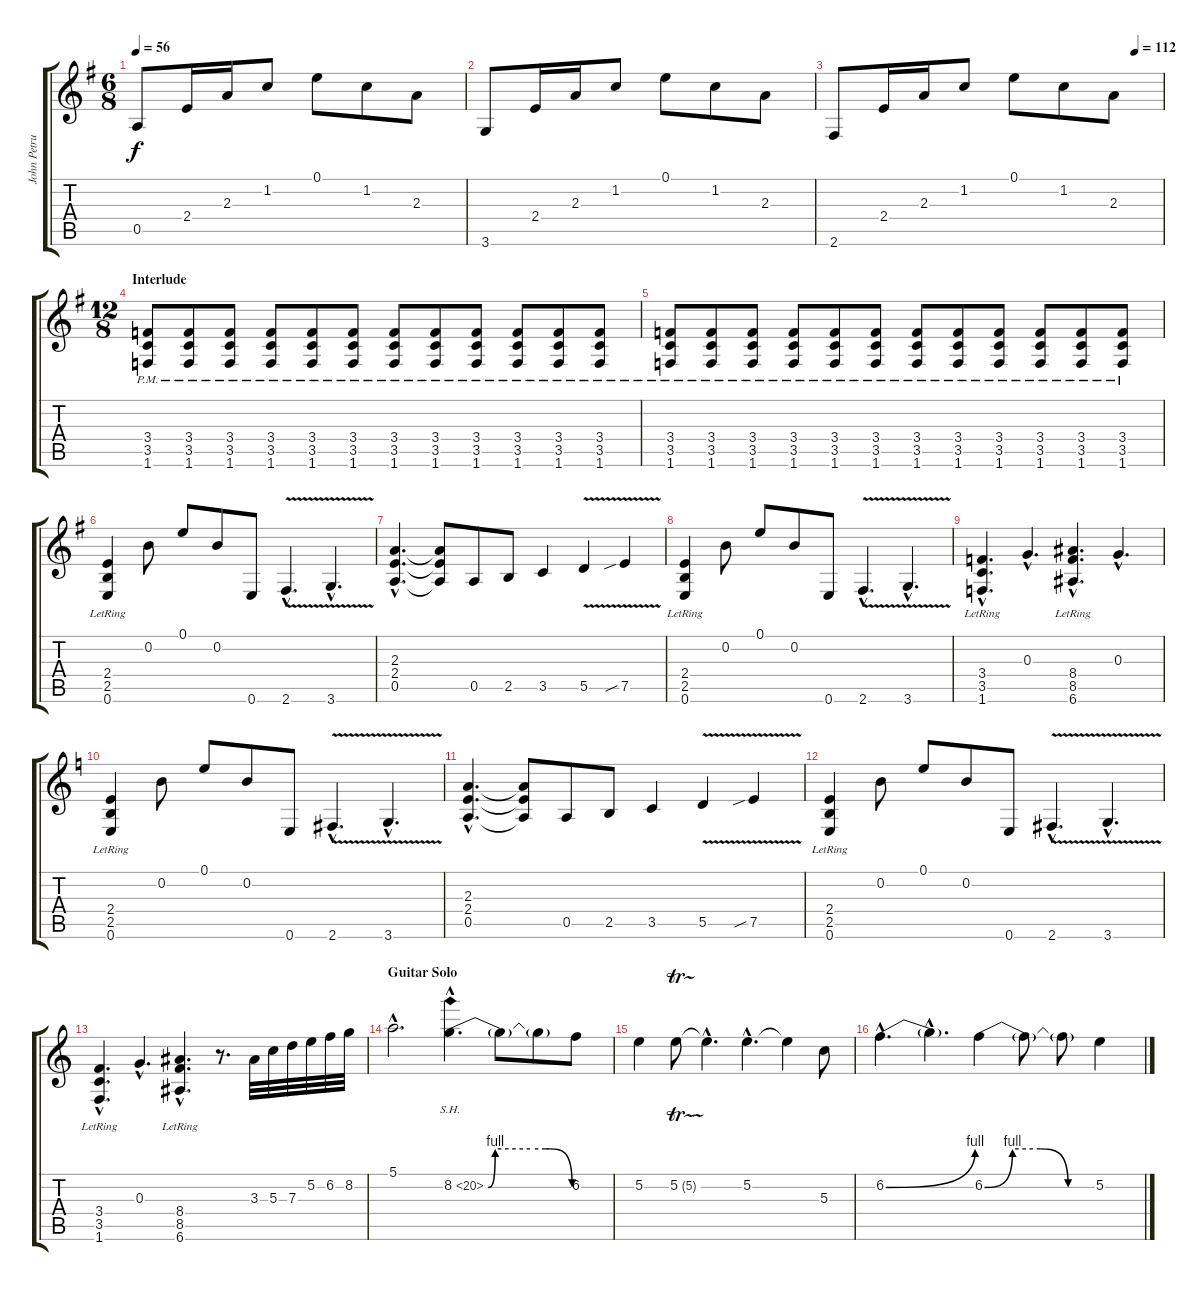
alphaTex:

\track ("John Petrucci" "John Petru") {instrument electricguitarclean}
\staff {score tabs}
\tuning (E4 B3 G3 D3 A2 E2) {hide}
\ts (6 8)
\tempo 56
\clef g2
\ks g
0.5.8{dy f} 2.4.16 2.3.16 1.2.8 0.1.8 1.2.8 2.3.8 |
3.6.8 2.4.16 2.3.16 1.2.8 0.1.8 1.2.8 2.3.8 |
\tempo (112 0.9166666666666666)
2.6.8 2.4.16 2.3.16 1.2.8 0.1.8 1.2.8 2.3.8 |
\ts (12 8)
\section ("" "Interlude")
(3.4{pm} 3.5{pm} 1.6{pm}).8{instrument distortionguitar} (3.4{pm} 3.5{pm} 1.6{pm}).8 (3.4{pm} 3.5{pm} 1.6{pm}).8 (3.4{pm} 3.5{pm} 1.6{pm}).8 (3.4{pm} 3.5{pm} 1.6{pm}).8 (3.4{pm} 3.5{pm} 1.6{pm}).8 (3.4{pm} 3.5{pm} 1.6{pm}).8 (3.4{pm} 3.5{pm} 1.6{pm}).8 (3.4{pm} 3.5{pm} 1.6{pm}).8 (3.4{pm} 3.5{pm} 1.6{pm}).8 (3.4{pm} 3.5{pm} 1.6{pm}).8 (3.4{pm} 3.5{pm} 1.6{pm}).8 |
(3.4{pm} 3.5{pm} 1.6{pm}).8 (3.4{pm} 3.5{pm} 1.6{pm}).8 (3.4{pm} 3.5{pm} 1.6{pm}).8 (3.4{pm} 3.5{pm} 1.6{pm}).8 (3.4{pm} 3.5{pm} 1.6{pm}).8 (3.4{pm} 3.5{pm} 1.6{pm}).8 (3.4{pm} 3.5{pm} 1.6{pm}).8 (3.4{pm} 3.5{pm} 1.6{pm}).8 (3.4{pm} 3.5{pm} 1.6{pm}).8 (3.4{pm} 3.5{pm} 1.6{pm}).8 (3.4{pm} 3.5{pm} 1.6{pm}).8 (3.4{pm} 3.5{pm} 1.6{pm}).8 |
(2.4{lr} 2.5 0.6{lr}).4 0.2.8 0.1.8 0.2.8 0.6.8 2.6{v hac}.4{d} 3.6{v hac}.4{d} |
(2.3{hac} 2.4{hac} 0.5{hac}).4{d} (2.3{t} 2.4{t} 0.5{t}).8 0.5.8 2.5.8 3.5.4 5.5{v}.4 7.5{v sib}.4 |
(2.4{lr} 2.5 0.6{lr}).4 0.2.8 0.1.8 0.2.8 0.6.8 2.6{v hac}.4{d} 3.6{v hac}.4{d} |
(3.4{hac lr} 3.5{hac lr} 1.6{hac lr}).4{d} 0.3{hac}.4{d} (8.4{hac lr} 8.5{hac} 6.6{hac lr}).4{d} 0.3{hac}.4{d} |
\ks c
(2.4{lr} 2.5 0.6{lr}).4 0.2.8 0.1.8 0.2.8 0.6.8 2.6{v hac}.4{d} 3.6{v hac}.4{d} |
(2.3{hac} 2.4{hac} 0.5{hac}).4{d} (2.3{t} 2.4{t} 0.5{t}).8 0.5.8 2.5.8 3.5.4 5.5{v}.4 7.5{v sib}.4 |
(2.4{lr} 2.5 0.6{lr}).4 0.2.8 0.1.8 0.2.8 0.6.8 2.6{v hac}.4{d} 3.6{v hac}.4{d} |
(3.4{hac lr} 3.5{hac lr} 1.6{hac lr}).4{d} 0.3{hac}.4{d} (8.4{hac lr} 8.5{hac} 6.6{hac lr}).4{d} r.8{d} 3.3.32 5.3.32 7.3.32 5.2.32 6.2.32 8.2.32 |
\section ("" "Guitar Solo")
5.1{hac}.2{d} 8.2{be (custom 0 0 5 4 30 4 41 4 44 4 60 0) sh 12 hac}.4{d} 8.2{t}.8 8.2{t}.8 6.2.8 |
5.2.4 5.2{tr (5 32)}.8 5.2{hac t}.4{d} 5.2{hac}.4{d} 5.2{t}.4 5.3.8 |
6.2{be (bend 0 0 60 4) hac}.4{d} 6.2{hac t}.4{d} 6.2{be (custom 0 0 15 4 30 4 45 0 60 0)}.4 6.2{t}.8 6.2{t}.8 5.2.4
